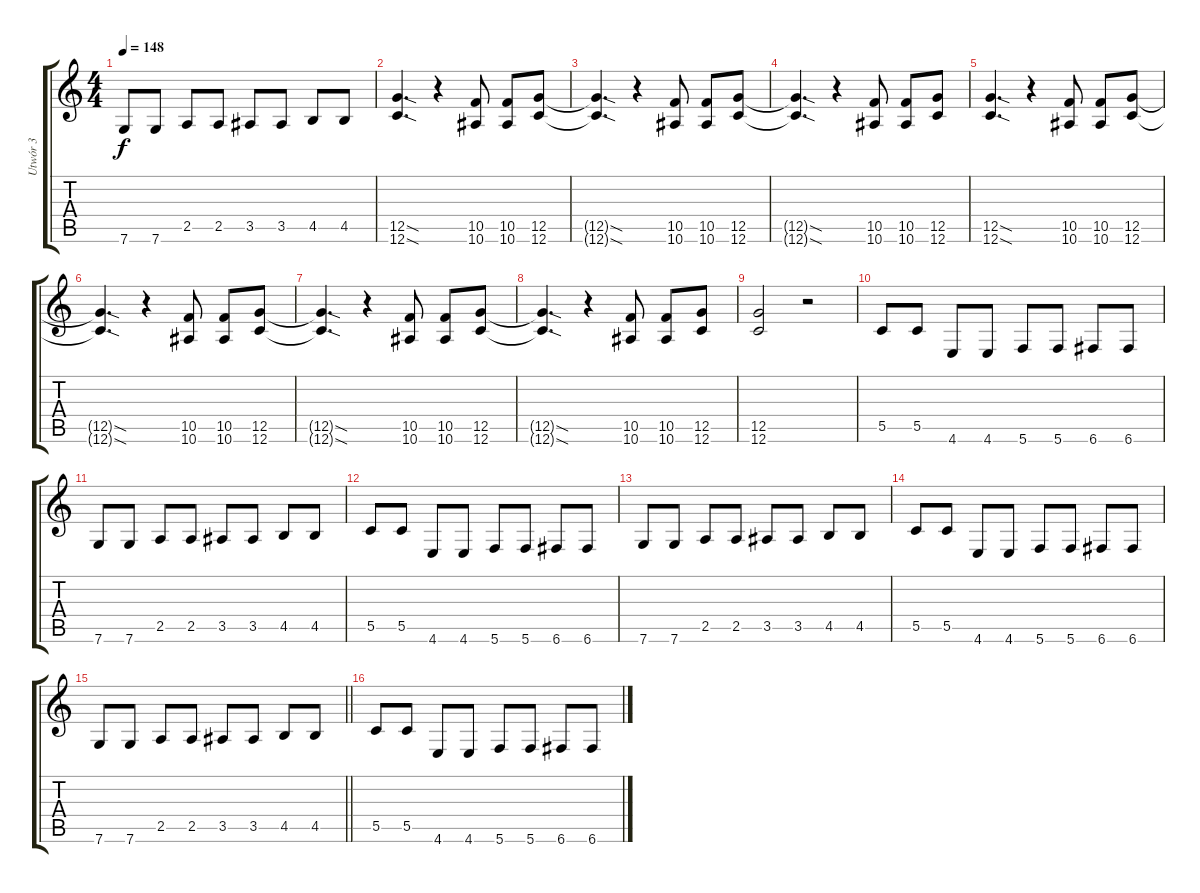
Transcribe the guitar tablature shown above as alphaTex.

\track ("Utwór 3" "Utwór 3") {instrument distortionguitar}
\staff {score tabs}
\tuning (D4 A3 F3 C3 G2 C2) {hide}
\ts (4 4)
\tempo 148
\clef g2
\ks c
7.6.8{dy f} 7.6.8 2.5.8 2.5.8 3.5.8 3.5.8 4.5.8 4.5.8 |
(12.5{sod} 12.6{sod}).4{d} r.4 (10.5 10.6).8 (10.5 10.6).8 (12.5 12.6).8 |
(12.5{sod t} 12.6{sod t}).4{d} r.4 (10.5 10.6).8 (10.5 10.6).8 (12.5 12.6).8 |
(12.5{sod t} 12.6{sod t}).4{d} r.4 (10.5 10.6).8 (10.5 10.6).8 (12.5 12.6).8 |
(12.5{sod} 12.6{sod}).4{d} r.4 (10.5 10.6).8 (10.5 10.6).8 (12.5 12.6).8 |
(12.5{sod t} 12.6{sod t}).4{d} r.4 (10.5 10.6).8 (10.5 10.6).8 (12.5 12.6).8 |
(12.5{sod t} 12.6{sod t}).4{d} r.4 (10.5 10.6).8 (10.5 10.6).8 (12.5 12.6).8 |
(12.5{sod t} 12.6{sod t}).4{d} r.4 (10.5 10.6).8 (10.5 10.6).8 (12.5 12.6).8 |
(12.5 12.6).2 r.2 |
5.5.8 5.5.8 4.6.8 4.6.8 5.6.8 5.6.8 6.6.8 6.6.8 |
7.6.8 7.6.8 2.5.8 2.5.8 3.5.8 3.5.8 4.5.8 4.5.8 |
5.5.8 5.5.8 4.6.8 4.6.8 5.6.8 5.6.8 6.6.8 6.6.8 |
7.6.8 7.6.8 2.5.8 2.5.8 3.5.8 3.5.8 4.5.8 4.5.8 |
5.5.8 5.5.8 4.6.8 4.6.8 5.6.8 5.6.8 6.6.8 6.6.8 |
\barLineRight lightlight
7.6.8 7.6.8 2.5.8 2.5.8 3.5.8 3.5.8 4.5.8 4.5.8 |
5.5.8 5.5.8 4.6.8 4.6.8 5.6.8 5.6.8 6.6.8 6.6.8
